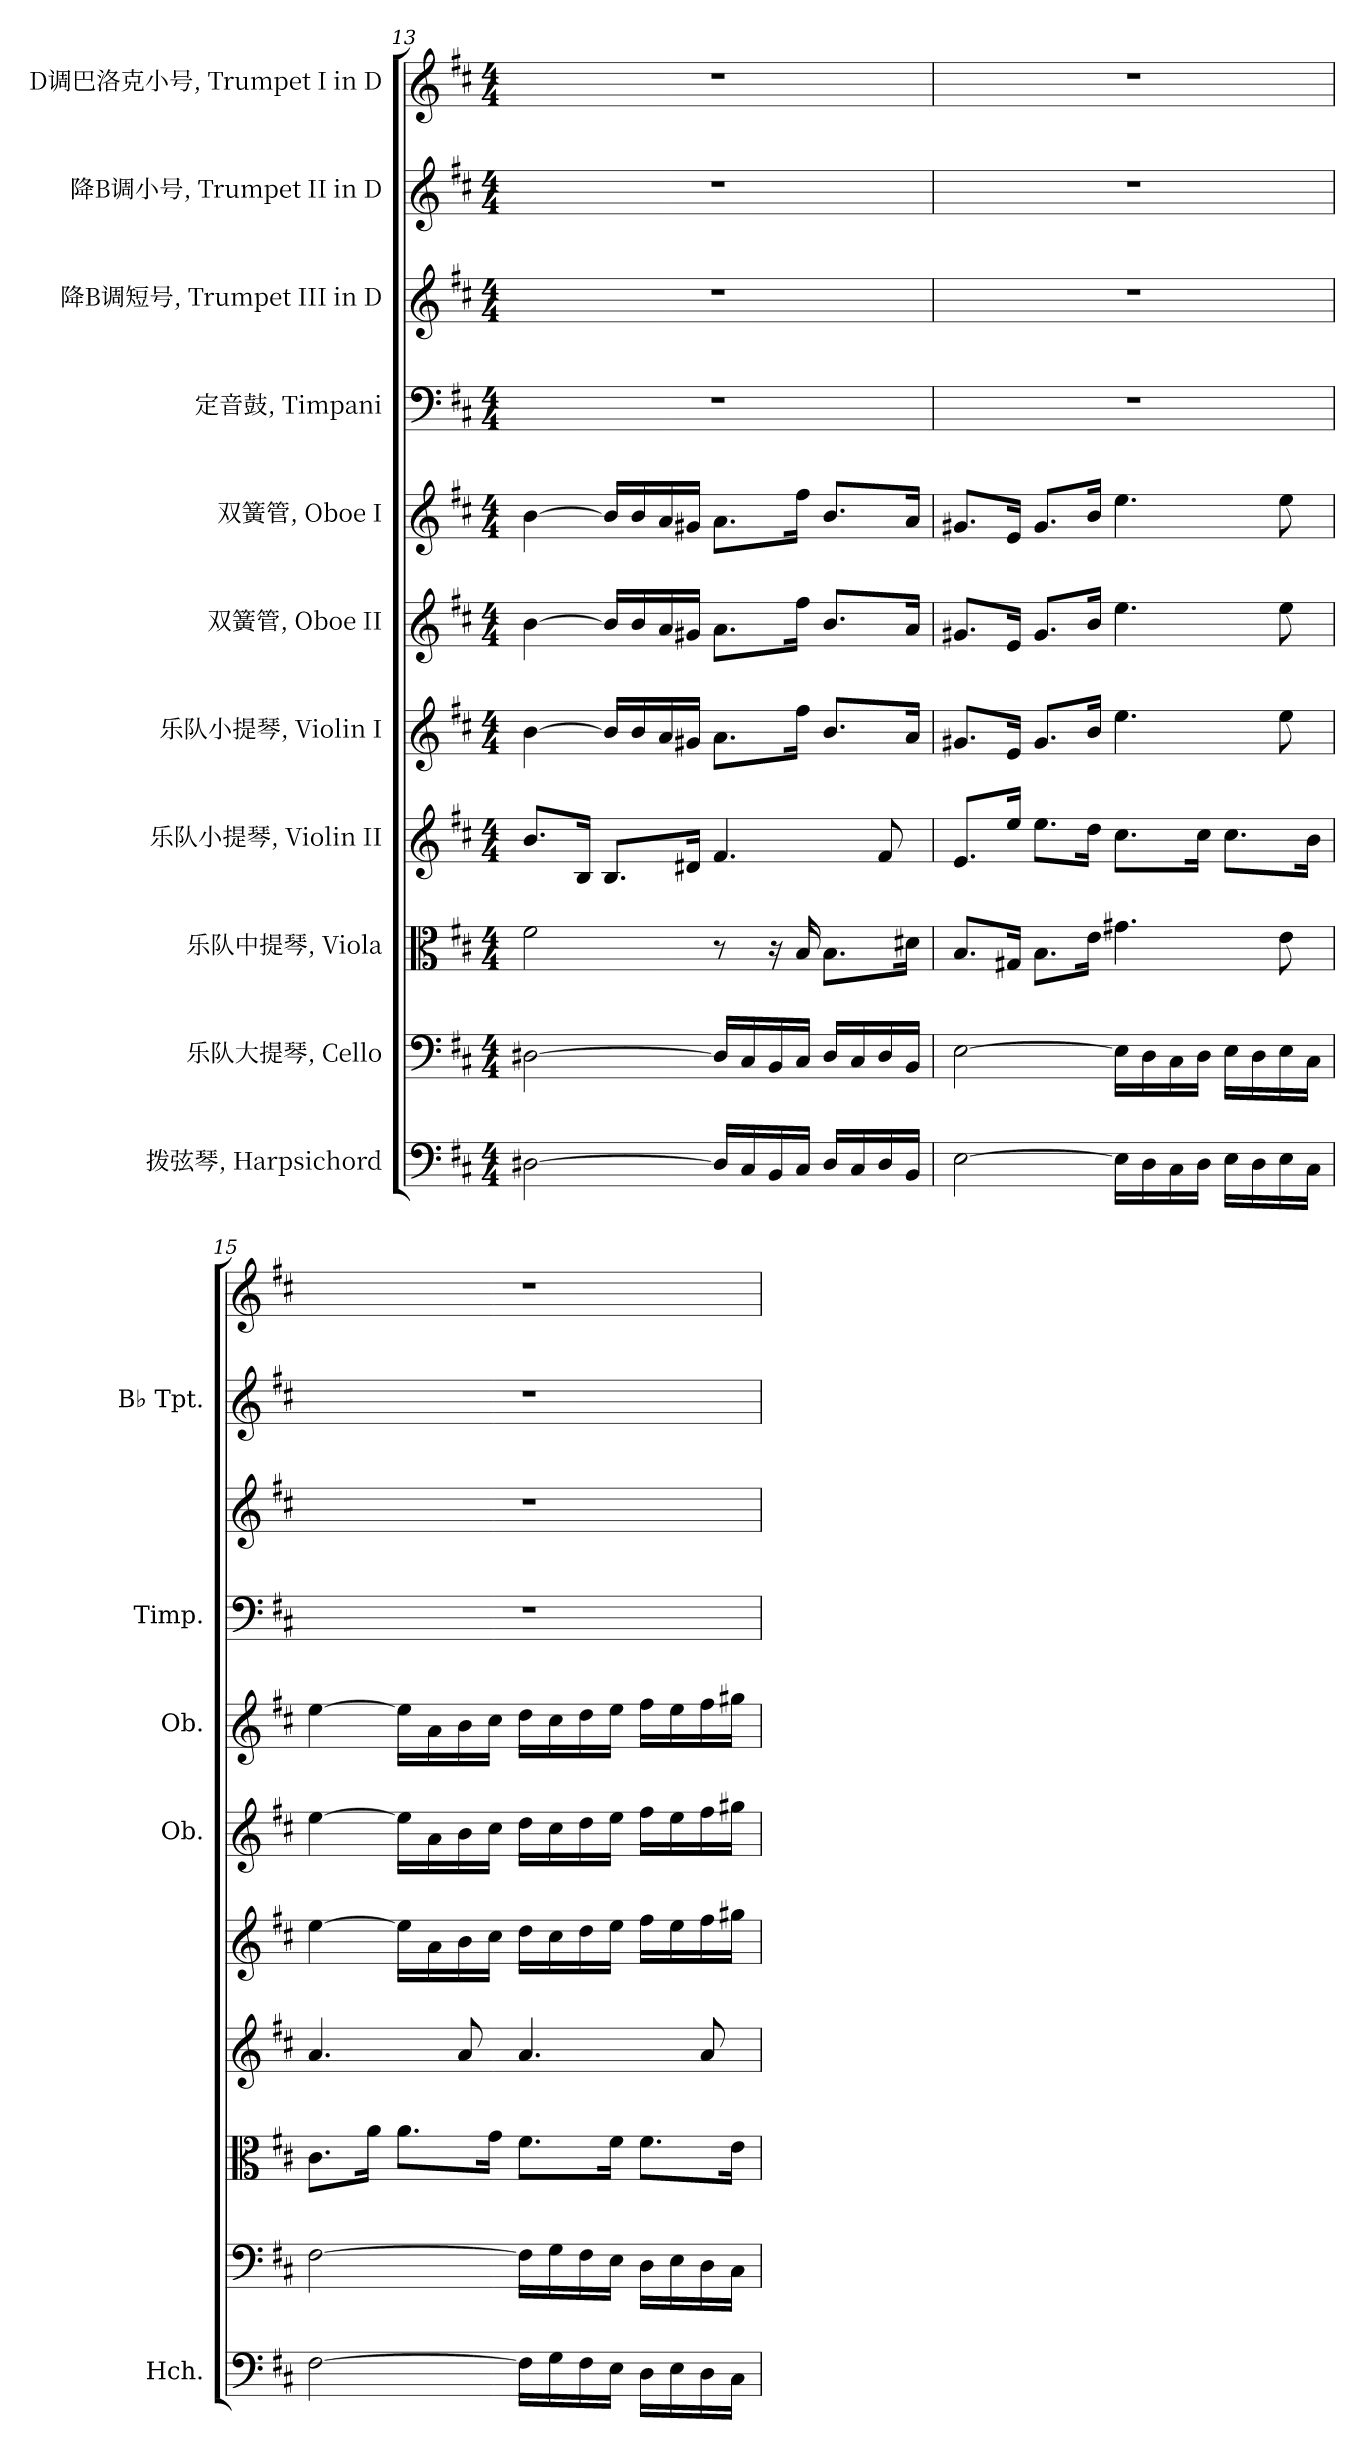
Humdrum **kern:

**kern	**kern	**kern	**kern	**kern	**kern	**kern	**kern	**kern	**kern	**kern
*part11	*part10	*part9	*part8	*part7	*part6	*part5	*part4	*part3	*part2	*part1
*staff11	*staff10	*staff9	*staff8	*staff7	*staff6	*staff5	*staff4	*staff3	*staff2	*staff1
*I"拨弦琴, Harpsichord	*I"乐队大提琴, Cello	*I"乐队中提琴, Viola	*I"乐队小提琴, Violin II	*I"乐队小提琴, Violin I	*I"双簧管, Oboe II	*I"双簧管, Oboe I	*I"定音鼓, Timpani	*I"降B调短号, Trumpet III in D	*I"降B调小号, Trumpet II in D	*I"D调巴洛克小号, Trumpet I in D
*I'Hch.	*	*	*	*	*I'Ob.	*I'Ob.	*I'Timp.	*	*I'B♭ Tpt.	*
*clefF4	*clefF4	*clefC3	*clefG2	*clefG2	*clefG2	*clefG2	*clefF4	*clefG2	*clefG2	*clefG2
*	*	*	*	*	*	*	*	*ITrd1c2	*ITrd1c2	*ITrd-1c-2
*k[f#c#]	*k[f#c#]	*k[f#c#]	*k[f#c#]	*k[f#c#]	*k[f#c#]	*k[f#c#]	*k[f#c#]	*k[]	*k[]	*k[f#c#g#d#]
*M4/4	*M4/4	*M4/4	*M4/4	*M4/4	*M4/4	*M4/4	*M4/4	*M4/4	*M4/4	*M4/4
=13	=13	=13	=13	=13	=13	=13	=13	=13	=13	=13
[2D#X\	[2D#X\	2f#\	8.b/L	[4b\	[4b\	[4b\	1r	1r	1r	1r
.	.	.	16B/Jk	.	.	.	.	.	.	.
.	.	.	8.B/L	16b/LL]	16b/LL]	16b/LL]	.	.	.	.
.	.	.	.	16b/	16b/	16b/	.	.	.	.
.	.	.	.	16a/	16a/	16a/	.	.	.	.
.	.	.	16d#X/Jk	16g#X/JJ	16g#X/JJ	16g#X/JJ	.	.	.	.
16D#/LL]	16D#/LL]	8r	4.f#/	8.a\L	8.a\L	8.a\L	.	.	.	.
16C#/	16C#/	.	.	.	.	.	.	.	.	.
16BB/	16BB/	16r	.	.	.	.	.	.	.	.
16C#/JJ	16C#/JJ	16B/	.	16ff#\Jk	16ff#\Jk	16ff#\Jk	.	.	.	.
16D#/LL	16D#/LL	8.B\L	.	8.b/L	8.b/L	8.b/L	.	.	.	.
16C#/	16C#/	.	.	.	.	.	.	.	.	.
16D#/	16D#/	.	8f#/	.	.	.	.	.	.	.
16BB/JJ	16BB/JJ	16d#X\Jk	.	16a/Jk	16a/Jk	16a/Jk	.	.	.	.
!!LO:PB:g=z
=14	=14	=14	=14	=14	=14	=14	=14	=14	=14	=14
[2E\	[2E\	8.B/L	8.e/L	8.g#X/L	8.g#X/L	8.g#X/L	1r	1r	1r	1r
.	.	16G#X/Jk	16ee/Jk	16e/Jk	16e/Jk	16e/Jk	.	.	.	.
.	.	8.B\L	8.ee\L	8.g#/L	8.g#/L	8.g#/L	.	.	.	.
.	.	16e\Jk	16dd\Jk	16b/Jk	16b/Jk	16b/Jk	.	.	.	.
16E\LL]	16E\LL]	4.g#X\	8.cc#\L	4.ee\	4.ee\	4.ee\	.	.	.	.
16D\	16D\	.	.	.	.	.	.	.	.	.
16C#\	16C#\	.	.	.	.	.	.	.	.	.
16D\JJ	16D\JJ	.	16cc#\Jk	.	.	.	.	.	.	.
16E\LL	16E\LL	.	8.cc#\L	.	.	.	.	.	.	.
16D\	16D\	.	.	.	.	.	.	.	.	.
16E\	16E\	8e\	.	8ee\	8ee\	8ee\	.	.	.	.
16C#\JJ	16C#\JJ	.	16b\Jk	.	.	.	.	.	.	.
=15	=15	=15	=15	=15	=15	=15	=15	=15	=15	=15
[2F#\	[2F#\	8.c#\L	4.a/	[4ee\	[4ee\	[4ee\	1r	1r	1r	1r
.	.	16a\Jk	.	.	.	.	.	.	.	.
.	.	8.a\L	.	16ee\LL]	16ee\LL]	16ee\LL]	.	.	.	.
.	.	.	.	16a\	16a\	16a\	.	.	.	.
.	.	.	8a/	16b\	16b\	16b\	.	.	.	.
.	.	16g\Jk	.	16cc#\JJ	16cc#\JJ	16cc#\JJ	.	.	.	.
16F#\LL]	16F#\LL]	8.f#\L	4.a/	16dd\LL	16dd\LL	16dd\LL	.	.	.	.
16G\	16G\	.	.	16cc#\	16cc#\	16cc#\	.	.	.	.
16F#\	16F#\	.	.	16dd\	16dd\	16dd\	.	.	.	.
16E\JJ	16E\JJ	16f#\Jk	.	16ee\JJ	16ee\JJ	16ee\JJ	.	.	.	.
16D\LL	16D\LL	8.f#\L	.	16ff#\LL	16ff#\LL	16ff#\LL	.	.	.	.
16E\	16E\	.	.	16ee\	16ee\	16ee\	.	.	.	.
16D\	16D\	.	8a/	16ff#\	16ff#\	16ff#\	.	.	.	.
16C#\JJ	16C#\JJ	16e\Jk	.	16gg#X\JJ	16gg#X\JJ	16gg#X\JJ	.	.	.	.
=	=	=	=	=	=	=	=	=	=	=
*-	*-	*-	*-	*-	*-	*-	*-	*-	*-	*-
